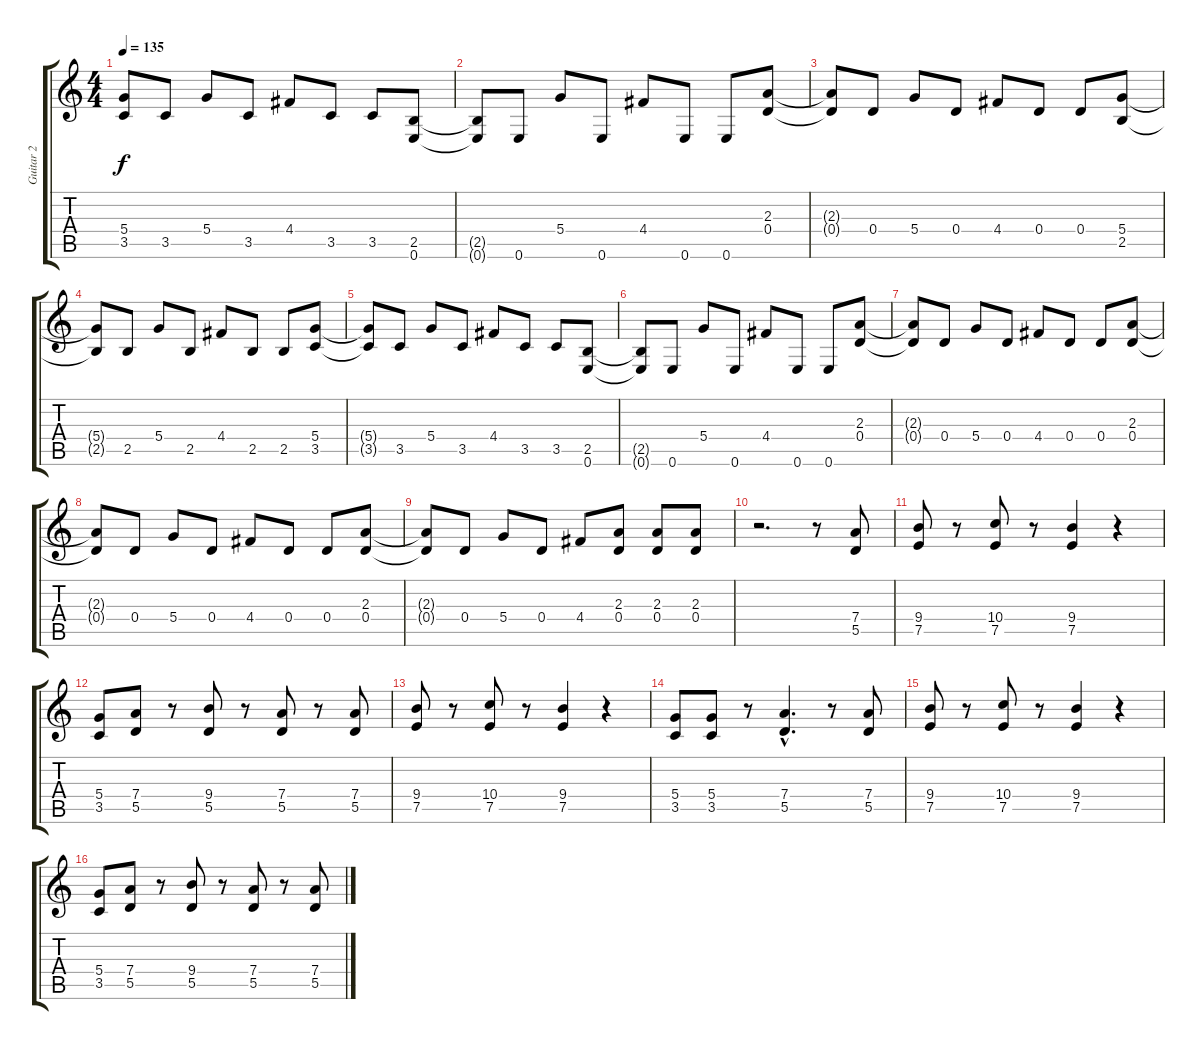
\track ("Guitar 2" "Guitar 2") {instrument overdrivenguitar}
\staff {score tabs}
\tuning (E4 B3 G3 D3 A2 E2) {hide}
\ts (4 4)
\tempo 135
\clef g2
\ks c
(5.4{t} 3.5{t}).8{dy f} 3.5.8 5.4.8 3.5.8 4.4.8 3.5.8 3.5.8 (2.5 0.6).8 |
(2.5{t} 0.6{t}).8 0.6.8 5.4.8 0.6.8 4.4.8 0.6.8 0.6.8 (2.3 0.4).8 |
(2.3{t} 0.4{t}).8 0.4.8 5.4.8 0.4.8 4.4.8 0.4.8 0.4.8 (5.4 2.5).8 |
(5.4{t} 2.5{t}).8 2.5.8 5.4.8 2.5.8 4.4.8 2.5.8 2.5.8 (5.4 3.5).8 |
(5.4{t} 3.5{t}).8 3.5.8 5.4.8 3.5.8 4.4.8 3.5.8 3.5.8 (2.5 0.6).8 |
(2.5{t} 0.6{t}).8 0.6.8 5.4.8 0.6.8 4.4.8 0.6.8 0.6.8 (2.3 0.4).8 |
(2.3{t} 0.4{t}).8 0.4.8 5.4.8 0.4.8 4.4.8 0.4.8 0.4.8 (2.3 0.4).8 |
(2.3{t} 0.4{t}).8 0.4.8 5.4.8 0.4.8 4.4.8 0.4.8 0.4.8 (2.3 0.4).8 |
(2.3{t} 0.4{t}).8 0.4.8 5.4.8 0.4.8 4.4.8 (2.3 0.4).8 (2.3 0.4).8 (2.3 0.4).8 |
r.2{d} r.8 (7.4 5.5).8 |
(9.4 7.5).8 r.8 (10.4 7.5).8 r.8 (9.4 7.5).4 r.4 |
(5.4 3.5).8 (7.4 5.5).8 r.8 (9.4 5.5).8 r.8 (7.4 5.5).8 r.8 (7.4 5.5).8 |
(9.4 7.5).8 r.8 (10.4 7.5).8 r.8 (9.4 7.5).4 r.4 |
(5.4 3.5).8 (5.4 3.5).8 r.8 (7.4{hac} 5.5{hac}).4{d} r.8 (7.4 5.5).8 |
(9.4 7.5).8 r.8 (10.4 7.5).8 r.8 (9.4 7.5).4 r.4 |
(5.4 3.5).8 (7.4 5.5).8 r.8 (9.4 5.5).8 r.8 (7.4 5.5).8 r.8 (7.4 5.5).8
